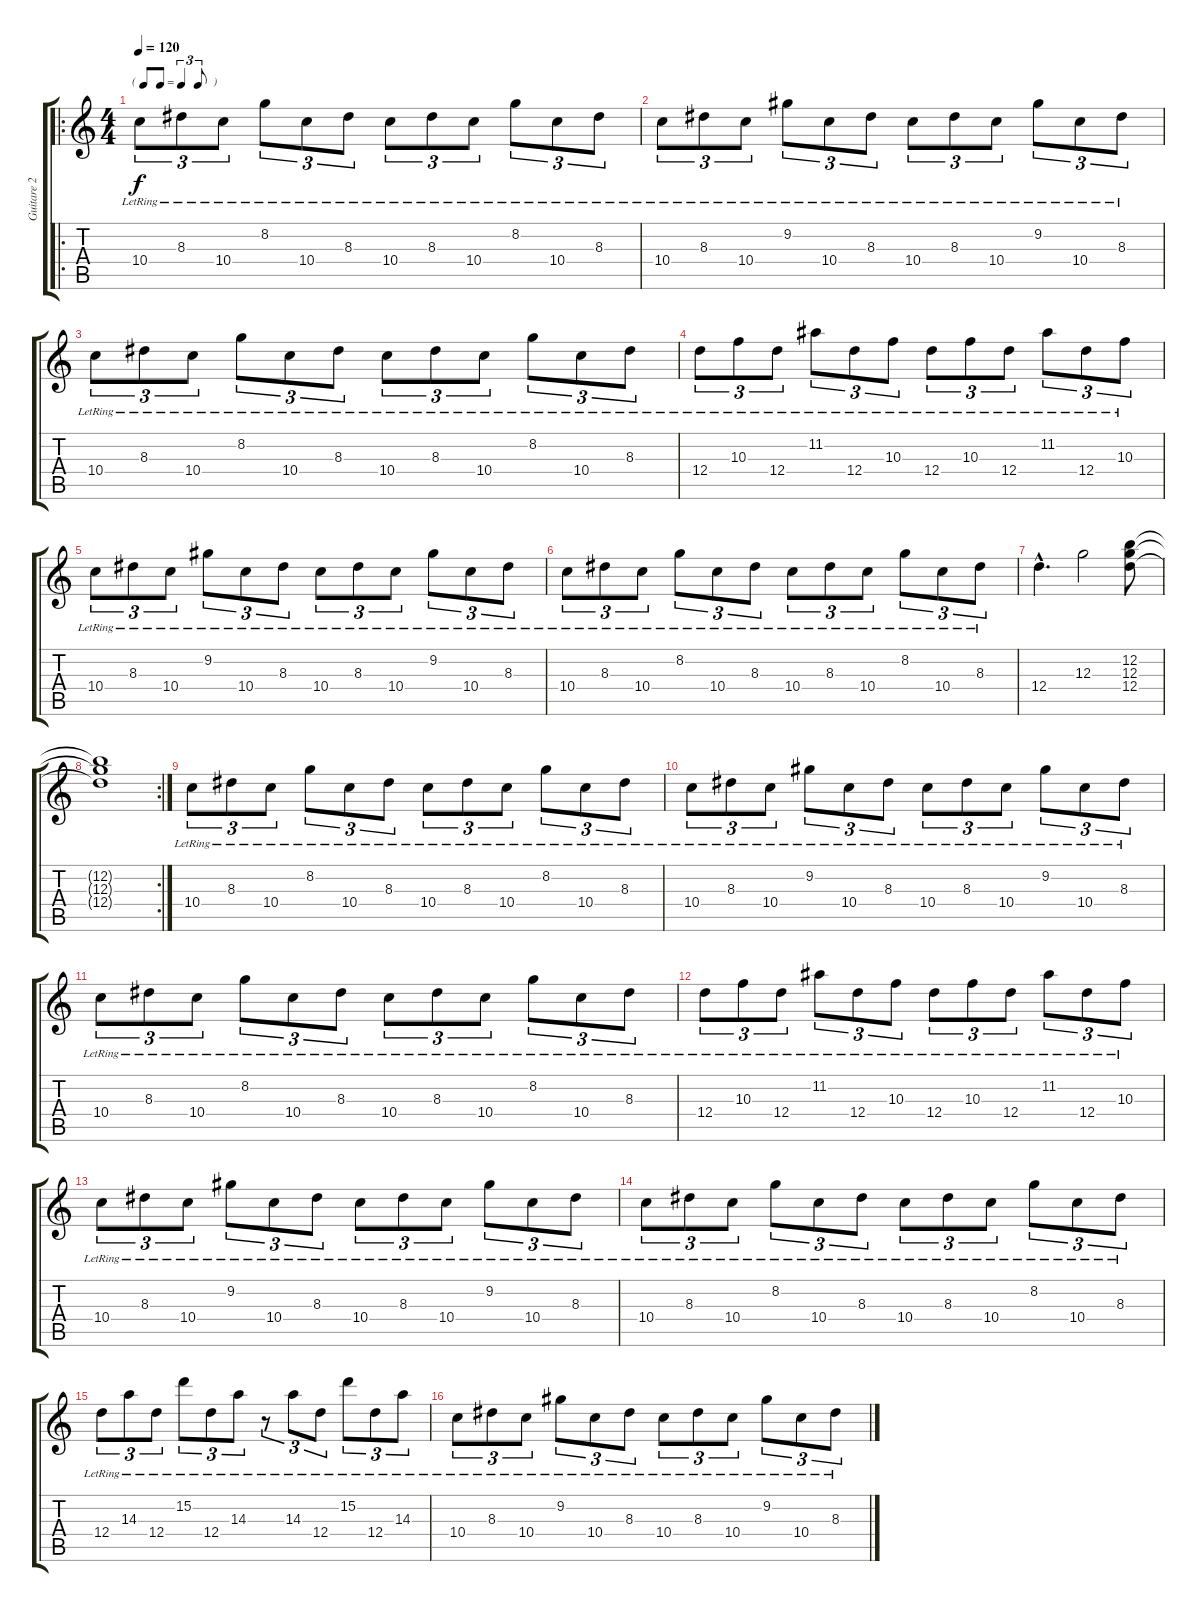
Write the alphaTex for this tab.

\track ("Guitare 2" "Guitare 2") {instrument electricguitarjazz}
\staff {score tabs}
\tuning (E4 B3 G3 D3 A2 E2) {hide}
\ro
\ts (4 4)
\tf triplet8th
\tempo 120
\clef g2
\ks c
10.4{lr}.8{tu (3 2) dy f instrument acousticguitarnylon} 8.3{lr}.8{tu (3 2)} 10.4{lr}.8{tu (3 2)} 8.2{lr}.8{tu (3 2)} 10.4{lr}.8{tu (3 2)} 8.3{lr}.8{tu (3 2)} 10.4{lr}.8{tu (3 2)} 8.3{lr}.8{tu (3 2)} 10.4{lr}.8{tu (3 2)} 8.2{lr}.8{tu (3 2)} 10.4{lr}.8{tu (3 2)} 8.3{lr}.8{tu (3 2)} |
10.4{lr}.8{tu (3 2)} 8.3{lr}.8{tu (3 2)} 10.4{lr}.8{tu (3 2)} 9.2{lr}.8{tu (3 2)} 10.4{lr}.8{tu (3 2)} 8.3{lr}.8{tu (3 2)} 10.4{lr}.8{tu (3 2)} 8.3{lr}.8{tu (3 2)} 10.4{lr}.8{tu (3 2)} 9.2{lr}.8{tu (3 2)} 10.4{lr}.8{tu (3 2)} 8.3{lr}.8{tu (3 2)} |
10.4{lr}.8{tu (3 2)} 8.3{lr}.8{tu (3 2)} 10.4{lr}.8{tu (3 2)} 8.2{lr}.8{tu (3 2)} 10.4{lr}.8{tu (3 2)} 8.3{lr}.8{tu (3 2)} 10.4{lr}.8{tu (3 2)} 8.3{lr}.8{tu (3 2)} 10.4{lr}.8{tu (3 2)} 8.2{lr}.8{tu (3 2)} 10.4{lr}.8{tu (3 2)} 8.3{lr}.8{tu (3 2)} |
12.4{lr}.8{tu (3 2)} 10.3{lr}.8{tu (3 2)} 12.4{lr}.8{tu (3 2)} 11.2{lr}.8{tu (3 2)} 12.4{lr}.8{tu (3 2)} 10.3{lr}.8{tu (3 2)} 12.4{lr}.8{tu (3 2)} 10.3{lr}.8{tu (3 2)} 12.4{lr}.8{tu (3 2)} 11.2{lr}.8{tu (3 2)} 12.4{lr}.8{tu (3 2)} 10.3{lr}.8{tu (3 2)} |
10.4{lr}.8{tu (3 2)} 8.3{lr}.8{tu (3 2)} 10.4{lr}.8{tu (3 2)} 9.2{lr}.8{tu (3 2)} 10.4{lr}.8{tu (3 2)} 8.3{lr}.8{tu (3 2)} 10.4{lr}.8{tu (3 2)} 8.3{lr}.8{tu (3 2)} 10.4{lr}.8{tu (3 2)} 9.2{lr}.8{tu (3 2)} 10.4{lr}.8{tu (3 2)} 8.3{lr}.8{tu (3 2)} |
10.4{lr}.8{tu (3 2)} 8.3{lr}.8{tu (3 2)} 10.4{lr}.8{tu (3 2)} 8.2{lr}.8{tu (3 2)} 10.4{lr}.8{tu (3 2)} 8.3{lr}.8{tu (3 2)} 10.4{lr}.8{tu (3 2)} 8.3{lr}.8{tu (3 2)} 10.4{lr}.8{tu (3 2)} 8.2{lr}.8{tu (3 2)} 10.4{lr}.8{tu (3 2)} 8.3{lr}.8{tu (3 2)} |
12.4{hac}.4{d} 12.3.2 (12.2 12.3 12.4).8 |
\rc 2
(12.2{t} 12.3{t} 12.4{t}).1 |
10.4{lr}.8{tu (3 2) volume 16 instrument acousticguitarnylon} 8.3{lr}.8{tu (3 2)} 10.4{lr}.8{tu (3 2)} 8.2{lr}.8{tu (3 2)} 10.4{lr}.8{tu (3 2)} 8.3{lr}.8{tu (3 2)} 10.4{lr}.8{tu (3 2)} 8.3{lr}.8{tu (3 2)} 10.4{lr}.8{tu (3 2)} 8.2{lr}.8{tu (3 2)} 10.4{lr}.8{tu (3 2)} 8.3{lr}.8{tu (3 2)} |
10.4{lr}.8{tu (3 2)} 8.3{lr}.8{tu (3 2)} 10.4{lr}.8{tu (3 2)} 9.2{lr}.8{tu (3 2)} 10.4{lr}.8{tu (3 2)} 8.3{lr}.8{tu (3 2)} 10.4{lr}.8{tu (3 2)} 8.3{lr}.8{tu (3 2)} 10.4{lr}.8{tu (3 2)} 9.2{lr}.8{tu (3 2)} 10.4{lr}.8{tu (3 2)} 8.3{lr}.8{tu (3 2)} |
10.4{lr}.8{tu (3 2)} 8.3{lr}.8{tu (3 2)} 10.4{lr}.8{tu (3 2)} 8.2{lr}.8{tu (3 2)} 10.4{lr}.8{tu (3 2)} 8.3{lr}.8{tu (3 2)} 10.4{lr}.8{tu (3 2)} 8.3{lr}.8{tu (3 2)} 10.4{lr}.8{tu (3 2)} 8.2{lr}.8{tu (3 2)} 10.4{lr}.8{tu (3 2)} 8.3{lr}.8{tu (3 2)} |
12.4{lr}.8{tu (3 2)} 10.3{lr}.8{tu (3 2)} 12.4{lr}.8{tu (3 2)} 11.2{lr}.8{tu (3 2)} 12.4{lr}.8{tu (3 2)} 10.3{lr}.8{tu (3 2)} 12.4{lr}.8{tu (3 2)} 10.3{lr}.8{tu (3 2)} 12.4{lr}.8{tu (3 2)} 11.2{lr}.8{tu (3 2)} 12.4{lr}.8{tu (3 2)} 10.3{lr}.8{tu (3 2)} |
10.4{lr}.8{tu (3 2)} 8.3{lr}.8{tu (3 2)} 10.4{lr}.8{tu (3 2)} 9.2{lr}.8{tu (3 2)} 10.4{lr}.8{tu (3 2)} 8.3{lr}.8{tu (3 2)} 10.4{lr}.8{tu (3 2)} 8.3{lr}.8{tu (3 2)} 10.4{lr}.8{tu (3 2)} 9.2{lr}.8{tu (3 2)} 10.4{lr}.8{tu (3 2)} 8.3{lr}.8{tu (3 2)} |
10.4{lr}.8{tu (3 2)} 8.3{lr}.8{tu (3 2)} 10.4{lr}.8{tu (3 2)} 8.2{lr}.8{tu (3 2)} 10.4{lr}.8{tu (3 2)} 8.3{lr}.8{tu (3 2)} 10.4{lr}.8{tu (3 2)} 8.3{lr}.8{tu (3 2)} 10.4{lr}.8{tu (3 2)} 8.2{lr}.8{tu (3 2)} 10.4{lr}.8{tu (3 2)} 8.3{lr}.8{tu (3 2)} |
12.4{lr}.8{tu (3 2)} 14.3{lr}.8{tu (3 2)} 12.4{lr}.8{tu (3 2)} 15.2{lr}.8{tu (3 2)} 12.4{lr}.8{tu (3 2)} 14.3{lr}.8{tu (3 2)} r.8{tu (3 2)} 14.3{lr}.8{tu (3 2)} 12.4{lr}.8{tu (3 2)} 15.2{lr}.8{tu (3 2)} 12.4{lr}.8{tu (3 2)} 14.3{lr}.8{tu (3 2)} |
10.4{lr}.8{tu (3 2)} 8.3{lr}.8{tu (3 2)} 10.4{lr}.8{tu (3 2)} 9.2{lr}.8{tu (3 2)} 10.4{lr}.8{tu (3 2)} 8.3{lr}.8{tu (3 2)} 10.4{lr}.8{tu (3 2)} 8.3{lr}.8{tu (3 2)} 10.4{lr}.8{tu (3 2)} 9.2{lr}.8{tu (3 2)} 10.4{lr}.8{tu (3 2)} 8.3{lr}.8{tu (3 2)}
